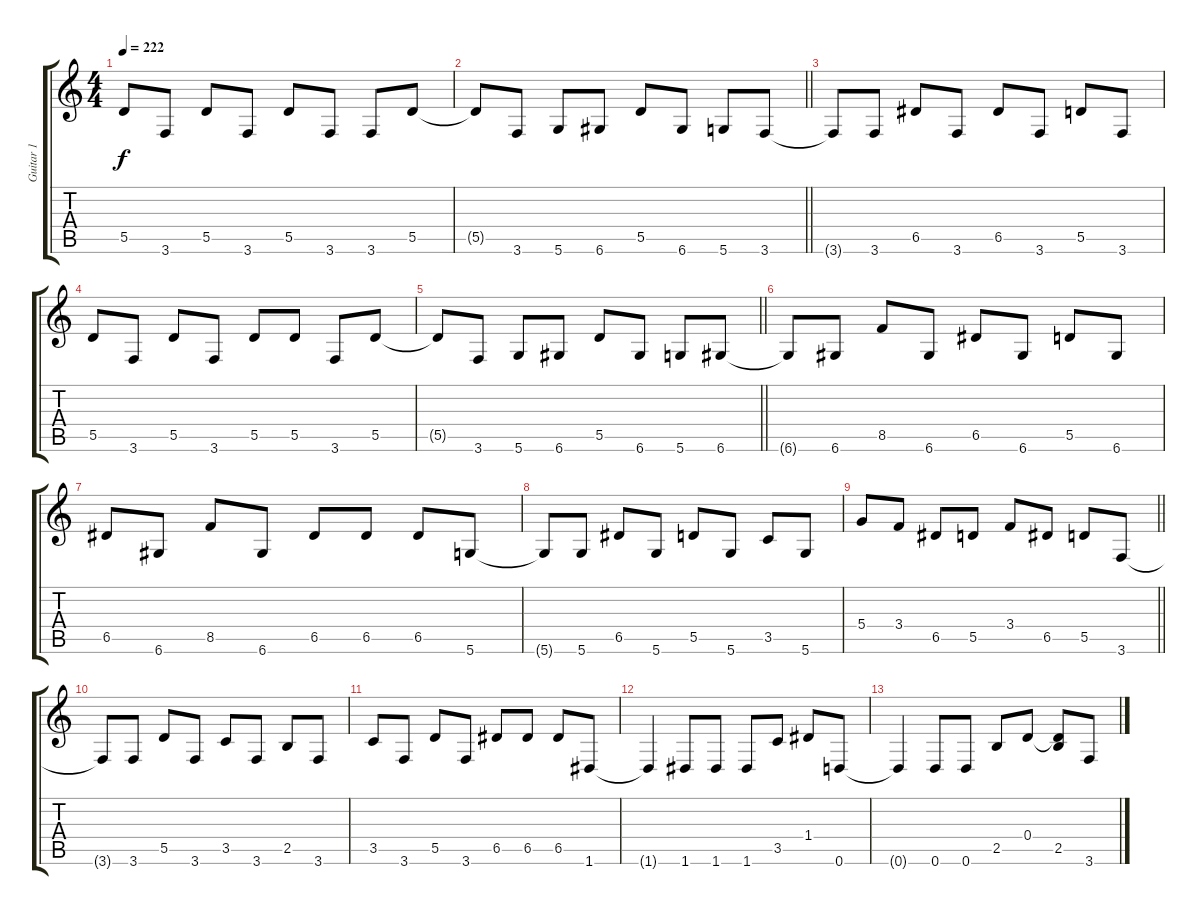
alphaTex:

\track ("Guitar 1" "Guitar 1") {instrument distortionguitar}
\staff {score tabs}
\tuning (E4 B3 G3 D3 A2 D2) {hide}
\ts (4 4)
\tempo 222
\clef g2
\ks c
5.5.8{dy f} 3.6.8 5.5.8 3.6.8 5.5.8 3.6.8 3.6.8 5.5.8 |
\barLineRight lightlight
5.5{t}.8 3.6.8 5.6.8 6.6.8 5.5.8 6.6.8 5.6.8 3.6.8 |
3.6{t}.8 3.6.8 6.5.8 3.6.8 6.5.8 3.6.8 5.5.8 3.6.8 |
5.5.8 3.6.8 5.5.8 3.6.8 5.5.8 5.5.8 3.6.8 5.5.8 |
\barLineRight lightlight
5.5{t}.8 3.6.8 5.6.8 6.6.8 5.5.8 6.6.8 5.6.8 6.6.8 |
6.6{t}.8 6.6.8 8.5.8 6.6.8 6.5.8 6.6.8 5.5.8 6.6.8 |
6.5.8 6.6.8 8.5.8 6.6.8 6.5.8 6.5.8 6.5.8 5.6.8 |
5.6{t}.8 5.6.8 6.5.8 5.6.8 5.5.8 5.6.8 3.5.8 5.6.8 |
\barLineRight lightlight
5.4.8 3.4.8 6.5.8 5.5.8 3.4.8 6.5.8 5.5.8 3.6.8 |
3.6{t}.8 3.6.8 5.5.8 3.6.8 3.5.8 3.6.8 2.5.8 3.6.8 |
3.5.8 3.6.8 5.5.8 3.6.8 6.5.8 6.5.8 6.5.8 1.6.8 |
1.6{t}.4 1.6.8 1.6.8 1.6.8 3.5.8 1.4.8 0.6.8 |
0.6{t}.4 0.6.8 0.6.8 2.5.8 0.4.8 (0.4{t} 2.5).8 3.6.8
